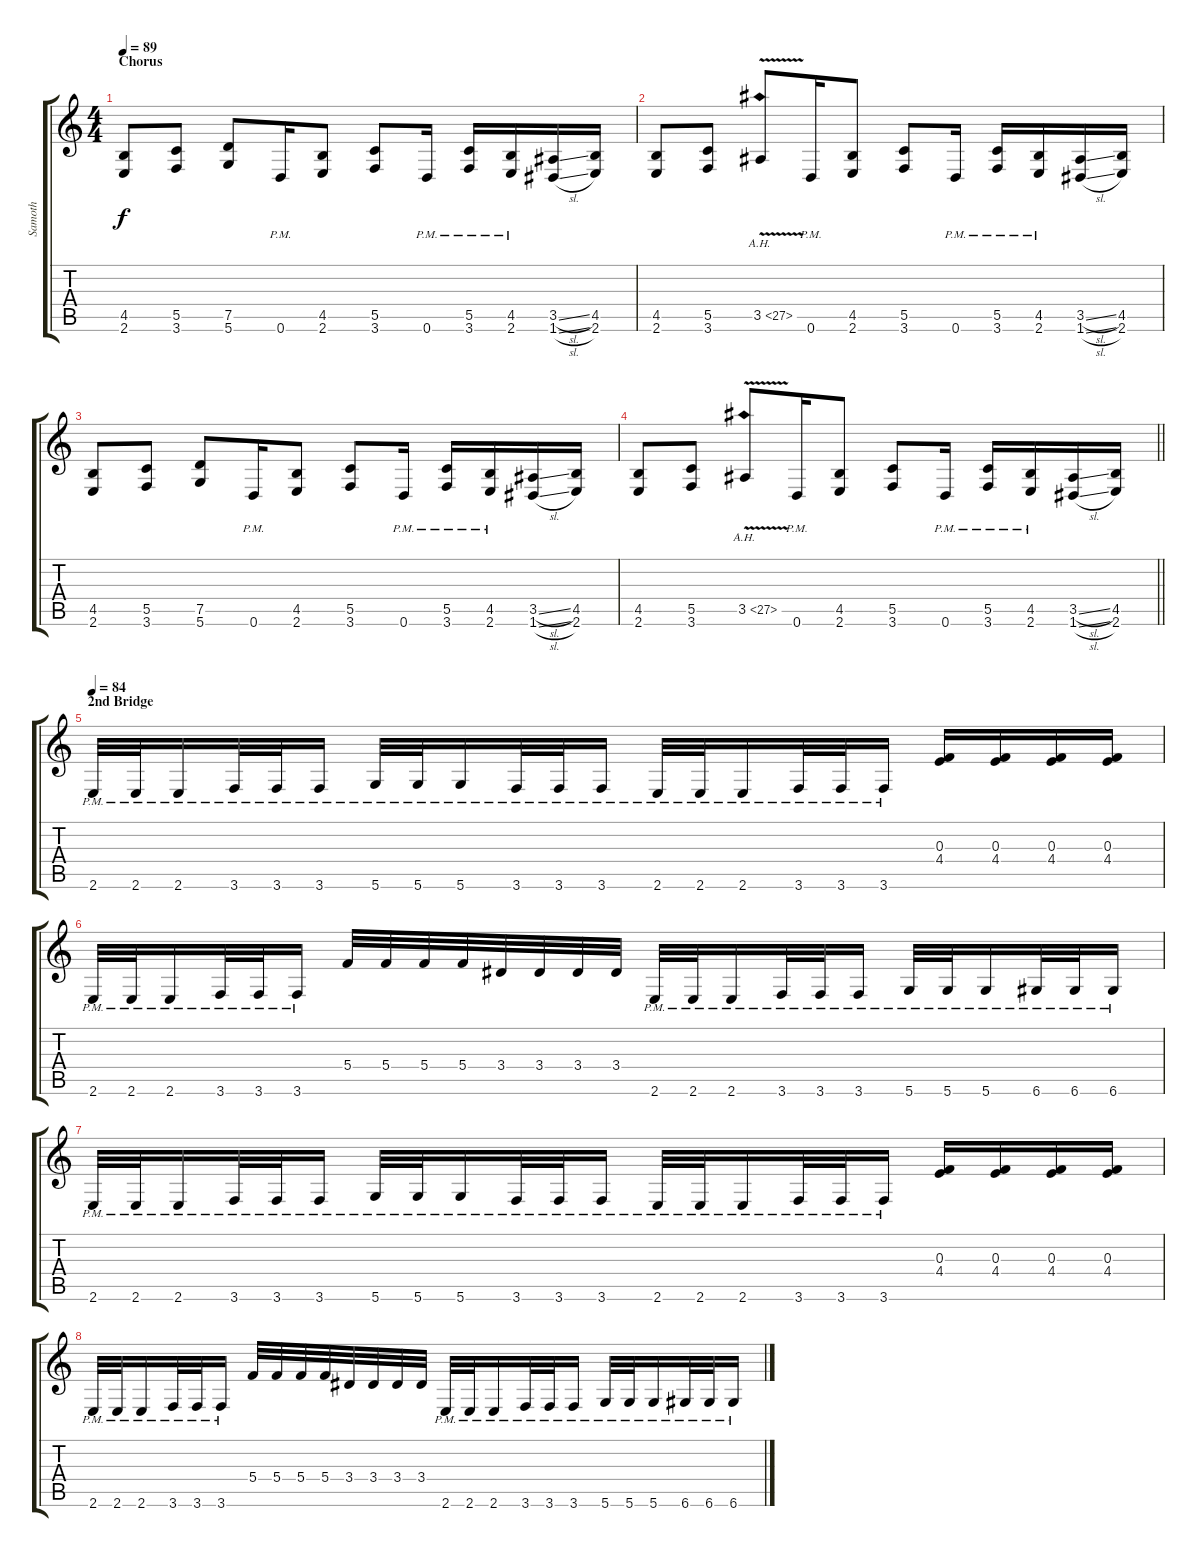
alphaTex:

\track ("Samoth" "Samoth") {instrument distortionguitar}
\staff {score tabs}
\tuning (D4 A3 F3 C3 G2 D2) {hide}
\ts (4 4)
\section ("" "Chorus")
\tempo 89
\clef g2
\ks c
(4.5 2.6).8{dy f} (5.5 3.6).8 (7.5 5.6).8 0.6{pm}.16 (4.5 2.6).8 (5.5 3.6).8 0.6{pm}.16 (5.5{pm} 3.6{pm}).16 (4.5{pm} 2.6{pm}).16 (3.5{sl} 1.6{sl}).16 (4.5 2.6).16 |
(4.5 2.6).8 (5.5 3.6).8 3.5{ah 24 v}.8 0.6{pm}.16 (4.5 2.6).8 (5.5 3.6).8 0.6{pm}.16 (5.5{pm} 3.6{pm}).16 (4.5{pm} 2.6{pm}).16 (3.5{sl} 1.6{sl}).16 (4.5 2.6).16 |
(4.5 2.6).8 (5.5 3.6).8 (7.5 5.6).8 0.6{pm}.16 (4.5 2.6).8 (5.5 3.6).8 0.6{pm}.16 (5.5{pm} 3.6{pm}).16 (4.5{pm} 2.6{pm}).16 (3.5{sl} 1.6{sl}).16 (4.5 2.6).16 |
\barLineRight lightlight
(4.5 2.6).8 (5.5 3.6).8 3.5{ah 24 v}.8 0.6{pm}.16 (4.5 2.6).8 (5.5 3.6).8 0.6{pm}.16 (5.5{pm} 3.6{pm}).16 (4.5{pm} 2.6{pm}).16 (3.5{sl} 1.6{sl}).16 (4.5 2.6).16 |
\section ("" "2nd Bridge")
\tempo 84
2.6{pm}.32 2.6{pm}.32 2.6{pm}.16 3.6{pm}.32 3.6{pm}.32 3.6{pm}.16 5.6{pm}.32 5.6{pm}.32 5.6{pm}.16 3.6{pm}.32 3.6{pm}.32 3.6{pm}.16 2.6{pm}.32 2.6{pm}.32 2.6{pm}.16 3.6{pm}.32 3.6{pm}.32 3.6{pm}.16 (0.3 4.4).16 (0.3 4.4).16 (0.3 4.4).16 (0.3 4.4).16 |
2.6{pm}.32 2.6{pm}.32 2.6{pm}.16 3.6{pm}.32 3.6{pm}.32 3.6{pm}.16 5.4.32 5.4.32 5.4.32 5.4.32 3.4.32 3.4.32 3.4.32 3.4.32 2.6{pm}.32 2.6{pm}.32 2.6{pm}.16 3.6{pm}.32 3.6{pm}.32 3.6{pm}.16 5.6{pm}.32 5.6{pm}.32 5.6{pm}.16 6.6{pm}.32 6.6{pm}.32 6.6{pm}.16 |
2.6{pm}.32 2.6{pm}.32 2.6{pm}.16 3.6{pm}.32 3.6{pm}.32 3.6{pm}.16 5.6{pm}.32 5.6{pm}.32 5.6{pm}.16 3.6{pm}.32 3.6{pm}.32 3.6{pm}.16 2.6{pm}.32 2.6{pm}.32 2.6{pm}.16 3.6{pm}.32 3.6{pm}.32 3.6{pm}.16 (0.3 4.4).16 (0.3 4.4).16 (0.3 4.4).16 (0.3 4.4).16 |
2.6{pm}.32 2.6{pm}.32 2.6{pm}.16 3.6{pm}.32 3.6{pm}.32 3.6{pm}.16 5.4.32 5.4.32 5.4.32 5.4.32 3.4.32 3.4.32 3.4.32 3.4.32 2.6{pm}.32 2.6{pm}.32 2.6{pm}.16 3.6{pm}.32 3.6{pm}.32 3.6{pm}.16 5.6{pm}.32 5.6{pm}.32 5.6{pm}.16 6.6{pm}.32 6.6{pm}.32 6.6{pm}.16
